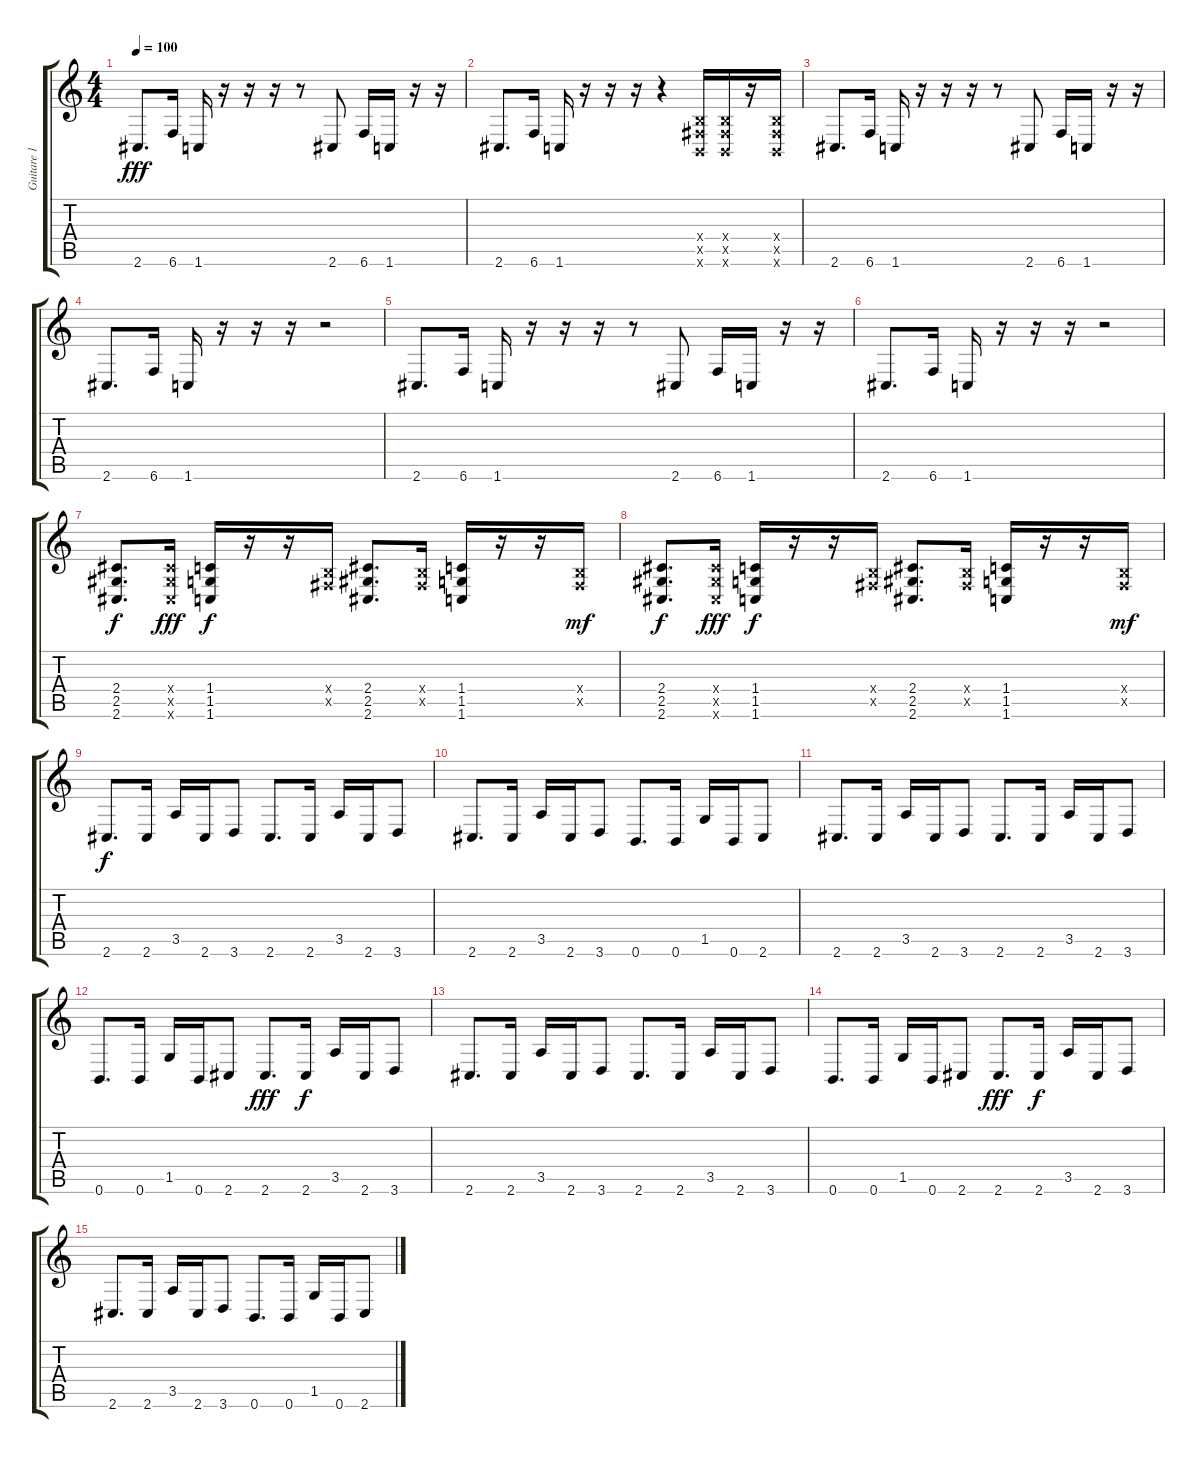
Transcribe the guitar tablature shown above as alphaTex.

\track ("Guitare 1" "Guitare 1") {instrument distortionguitar}
\staff {score tabs}
\tuning (Db4 Ab3 E3 B2 Gb2 B1) {hide}
\ts (4 4)
\tempo 100
\clef g2
\ks c
2.6.8{d dy fff} 6.6.16 1.6.16 r.16 r.16 r.16 r.8 2.6.8 6.6.16 1.6.16 r.16 r.16 |
2.6.8{d} 6.6.16 1.6.16 r.16 r.16 r.16 r.4 (0.4{x} 0.5{x} 0.6{x}).16 (0.4{x} 0.5{x} 0.6{x}).16 r.16 (0.4{x} 0.5{x} 0.6{x}).16 |
2.6.8{d} 6.6.16 1.6.16 r.16 r.16 r.16 r.8 2.6.8 6.6.16 1.6.16 r.16 r.16 |
2.6.8{d} 6.6.16 1.6.16 r.16 r.16 r.16 r.2 |
2.6.8{d} 6.6.16 1.6.16 r.16 r.16 r.16 r.8 2.6.8 6.6.16 1.6.16 r.16 r.16 |
2.6.8{d} 6.6.16 1.6.16 r.16 r.16 r.16 r.2 |
(2.4 2.5 2.6).8{d dy f} (2.4{x} 2.5{x} 2.6{x}).16{dy fff} (1.4 1.5 1.6).16{dy f} r.16 r.16 (0.4{x} 0.5{x}).16 (2.4 2.5 2.6).8{d} (0.4{x} 0.5{x}).16 (1.4 1.5 1.6).16 r.16 r.16 (0.4{x} 0.5{x}).16{dy mf} |
(2.4 2.5 2.6).8{d dy f} (2.4{x} 2.5{x} 2.6{x}).16{dy fff} (1.4 1.5 1.6).16{dy f} r.16 r.16 (0.4{x} 0.5{x}).16 (2.4 2.5 2.6).8{d} (0.4{x} 0.5{x}).16 (1.4 1.5 1.6).16 r.16 r.16 (0.4{x} 0.5{x}).16{dy mf} |
2.6.8{d dy f} 2.6.16 3.5.16 2.6.16 3.6.8 2.6.8{d} 2.6.16 3.5.16 2.6.16 3.6.8 |
2.6.8{d} 2.6.16 3.5.16 2.6.16 3.6.8 0.6.8{d} 0.6.16 1.5.16 0.6.16 2.6.8 |
2.6.8{d} 2.6.16 3.5.16 2.6.16 3.6.8 2.6.8{d} 2.6.16 3.5.16 2.6.16 3.6.8 |
0.6.8{d} 0.6.16 1.5.16 0.6.16 2.6.8 2.6.8{d dy fff} 2.6.16{dy f} 3.5.16 2.6.16 3.6.8 |
2.6.8{d} 2.6.16 3.5.16 2.6.16 3.6.8 2.6.8{d} 2.6.16 3.5.16 2.6.16 3.6.8 |
0.6.8{d} 0.6.16 1.5.16 0.6.16 2.6.8 2.6.8{d dy fff} 2.6.16{dy f} 3.5.16 2.6.16 3.6.8 |
2.6.8{d} 2.6.16 3.5.16 2.6.16 3.6.8 0.6.8{d} 0.6.16 1.5.16 0.6.16 2.6.8
